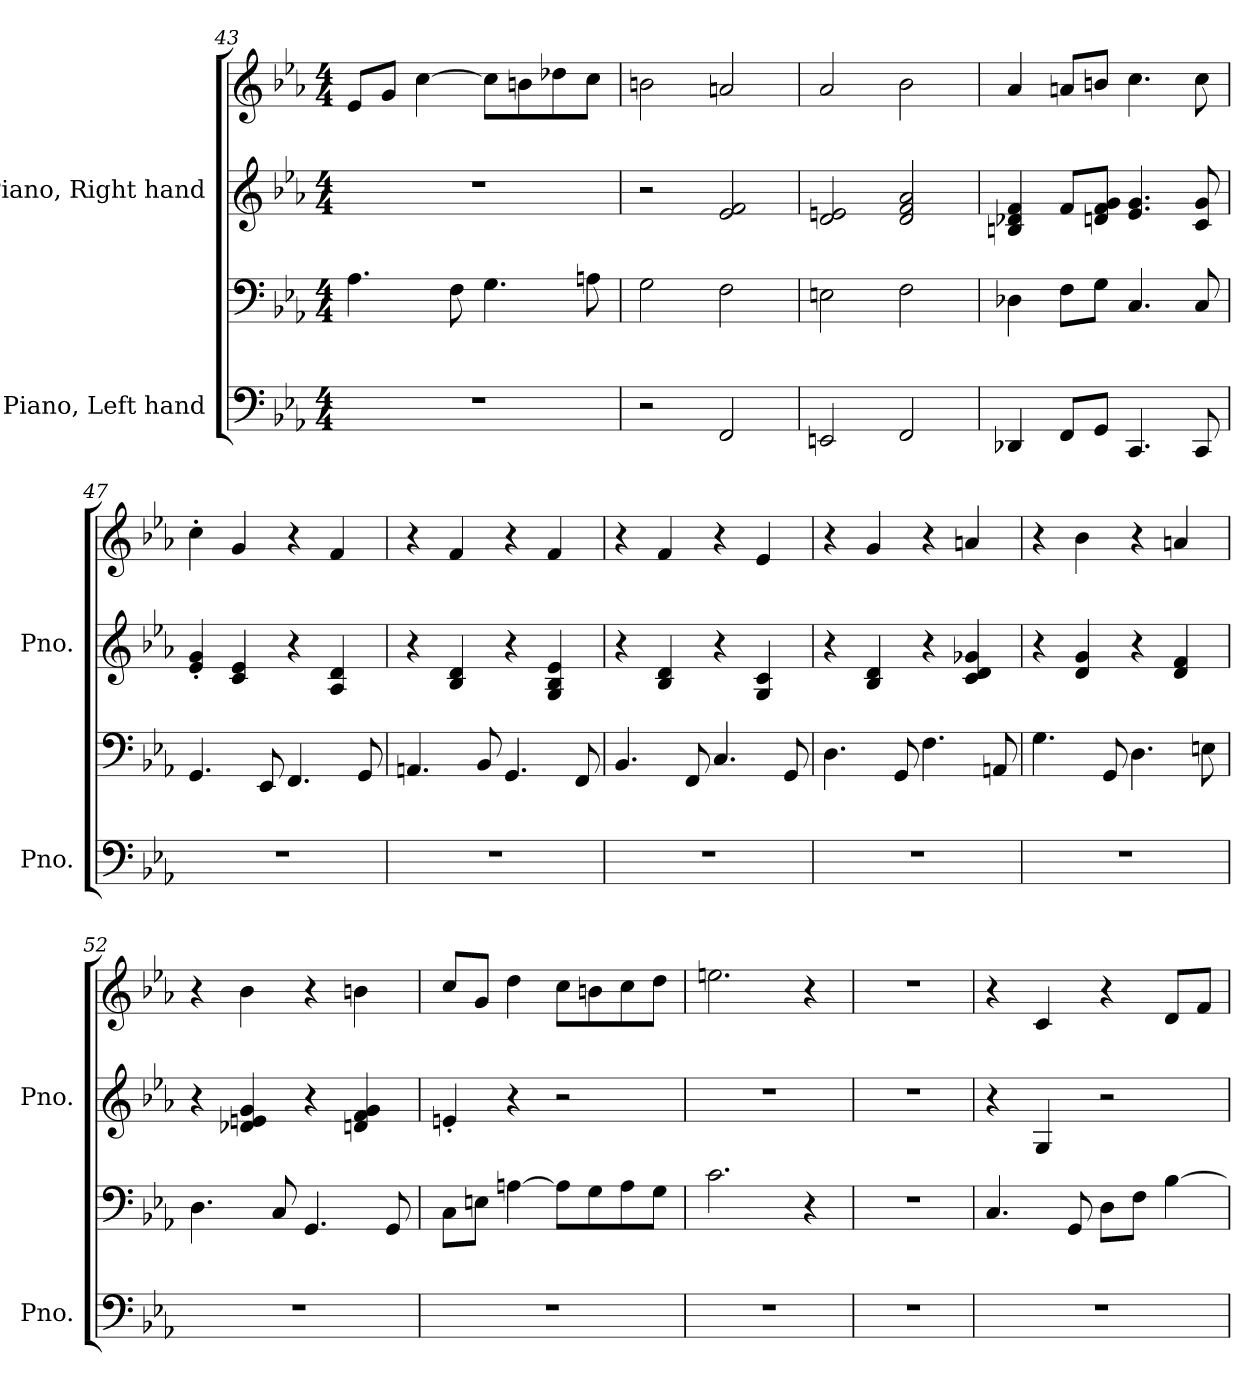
**kern	**kern	**kern	**kern
*part2	*part2	*part1	*part1
*staff4	*staff3	*staff2	*staff1
*I"Piano, Left hand	*	*I"Piano, Right hand	*
*I'Pno.	*	*I'Pno.	*
*clefF4	*clefF4	*clefG2	*clefG2
*k[b-e-a-]	*k[b-e-a-]	*k[b-e-a-]	*k[b-e-a-]
*M4/4	*M4/4	*M4/4	*M4/4
=43	=43	=43	=43
1r	4.A-\	1r	8e-/L
.	.	.	8g/J
.	.	.	[4cc\
.	8F\	.	.
.	4.G\	.	8cc\L]
.	.	.	8bn\
.	.	.	8dd-X\
.	8An\	.	8cc\J
=44	=44	=44	=44
2r	2G\	2r	2bn\
2FF/	2F\	2e-/ 2f/	2an/
=45	=45	=45	=45
2EEn/	2En\	2d/ 2en/	2a-/
2FF/	2F\	2d/ 2f/ 2a-/	2b-\
=46	=46	=46	=46
4DD-X/	4D-X\	4Bn/ 4d-X/ 4f/	4a-/
8FF/L	8F\L	8f/L	8an/L
8GG/J	8G\J	8dn/ 8f/ 8g/J	8bn/J
4.CC/	4.C/	4.e-/ 4.g/	4.cc\
8CC/	8C/	8c/ 8g/	8cc\
!!LO:LB:g=z
=47	=47	=47	=47
1r	4.GG/	4e-/' 4g/'	4cc'\
.	.	4c/ 4e-/	4g/
.	8EE-/	.	.
.	4.FF/	4r	4r
.	.	4A-/ 4d/	4f/
.	8GG/	.	.
=48	=48	=48	=48
1r	4.AAn/	4r	4r
.	.	4B-/ 4d/	4f/
.	8BB-/	.	.
.	4.GG/	4r	4r
.	.	4G/ 4B-/ 4e-/	4f/
.	8FF/	.	.
=49	=49	=49	=49
1r	4.BB-/	4r	4r
.	.	4B-/ 4d/	4f/
.	8FF/	.	.
.	4.C/	4r	4r
.	.	4G/ 4c/	4e-/
.	8GG/	.	.
=50	=50	=50	=50
1r	4.D\	4r	4r
.	.	4B-/ 4d/	4g/
.	8GG/	.	.
.	4.F\	4r	4r
.	.	4c/ 4d/ 4g-X/	4an/
.	8AAn/	.	.
=51	=51	=51	=51
1r	4.G\	4r	4r
.	.	4d/ 4g/	4b-\
.	8GG/	.	.
.	4.D\	4r	4r
.	.	4d/ 4f/	4an/
.	8En\	.	.
!!LO:LB:g=z
=52	=52	=52	=52
1r	4.D\	4r	4r
.	.	4d-X/ 4en/ 4g/	4b-\
.	8C/	.	.
.	4.GG/	4r	4r
.	.	4dn/ 4f/ 4g/	4bn\
.	8GG/	.	.
=53	=53	=53	=53
1r	8C\L	4en'/	8cc/L
.	8En\J	.	8g/J
.	[4An\	4r	4dd\
.	8A\L]	2r	8cc\L
.	8G\	.	8bn\
.	8A\	.	8cc\
.	8G\J	.	8dd\J
=54	=54	=54	=54
1r	2.c\	1r	2.een\
.	4r	.	4r
=55	=55	=55	=55
1r	1r	1r	1r
=56	=56	=56	=56
1r	4.C/	4r	4r
.	.	4G/	4c/
.	8GG/	.	.
.	8D\L	2r	4r
.	8F\J	.	.
.	[4B-\	.	8d/L
.	.	.	8f/J
=	=	=	=
*-	*-	*-	*-
